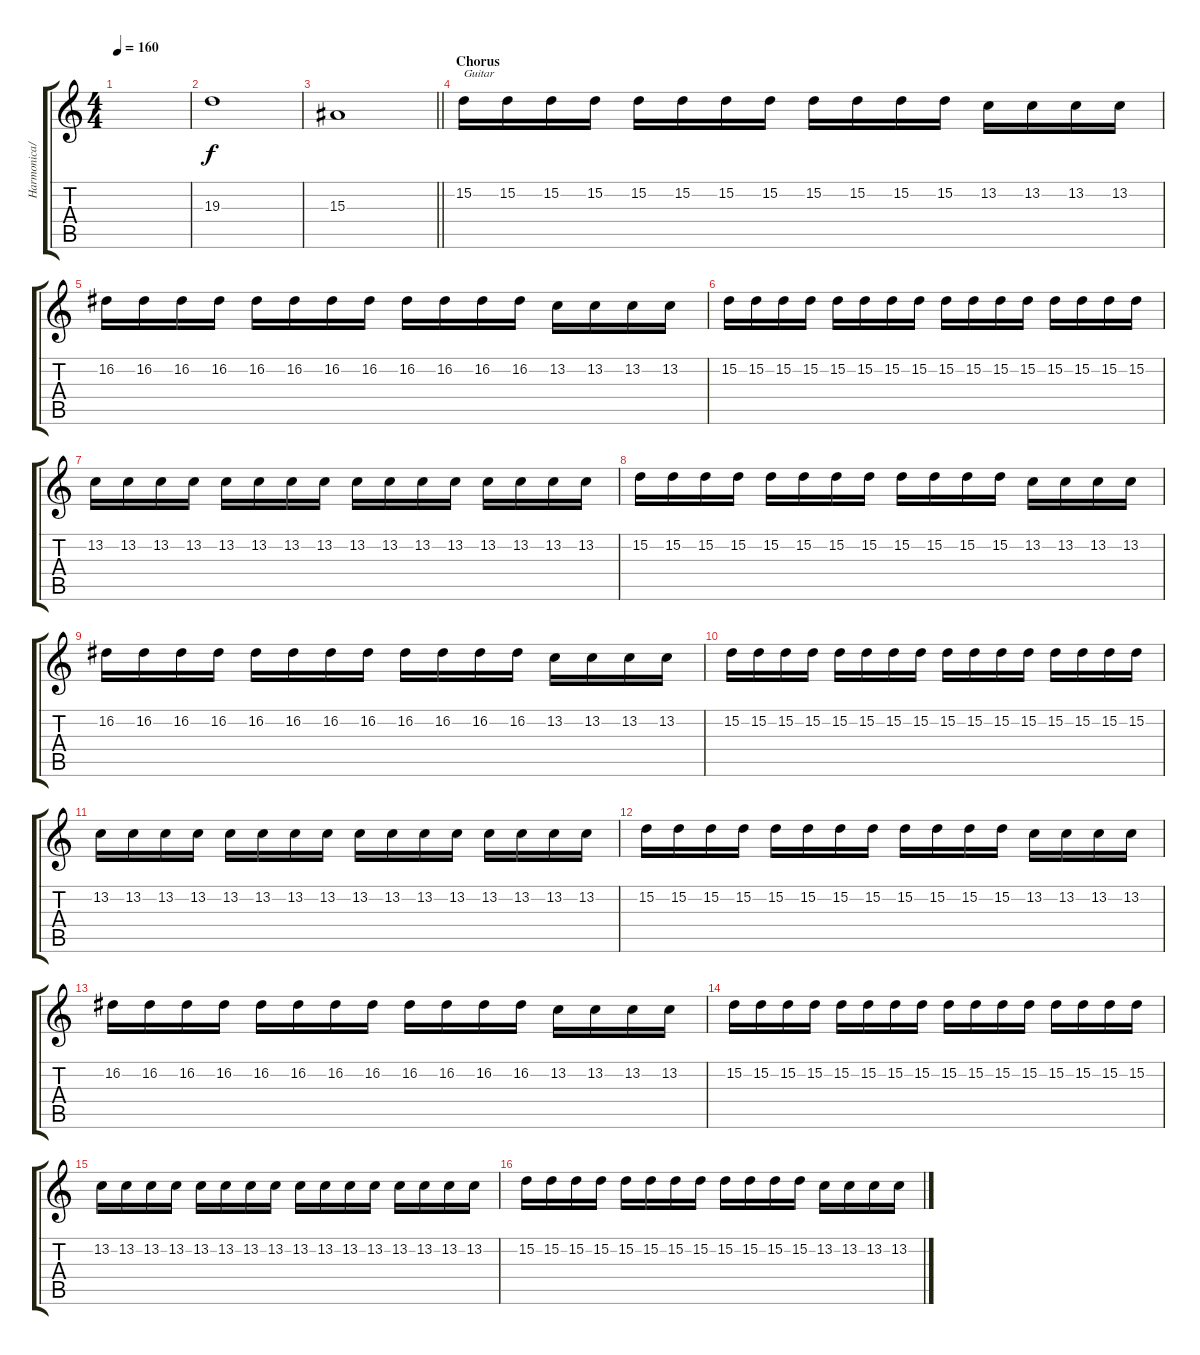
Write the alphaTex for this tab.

\track ("Harmonica/Additional Guitar" "Harmonica/") {instrument harmonica}
\staff {score tabs}
\tuning (E4 B3 G3 D3 A2 E2) {hide}
\ts (4 4)
\tempo 160
\clef g2
\ks c
|
19.3.1{dy f} |
\barLineRight lightlight
15.3.1 |
\section ("" "Chorus")
15.2.16{txt "Guitar" volume 9 instrument acousticguitarnylon} 15.2.16 15.2.16 15.2.16 15.2.16 15.2.16 15.2.16 15.2.16 15.2.16 15.2.16 15.2.16 15.2.16 13.2.16 13.2.16 13.2.16 13.2.16 |
16.2.16 16.2.16 16.2.16 16.2.16 16.2.16 16.2.16 16.2.16 16.2.16 16.2.16 16.2.16 16.2.16 16.2.16 13.2.16 13.2.16 13.2.16 13.2.16 |
15.2.16 15.2.16 15.2.16 15.2.16 15.2.16 15.2.16 15.2.16 15.2.16 15.2.16 15.2.16 15.2.16 15.2.16 15.2.16 15.2.16 15.2.16 15.2.16 |
13.2.16 13.2.16 13.2.16 13.2.16 13.2.16 13.2.16 13.2.16 13.2.16 13.2.16 13.2.16 13.2.16 13.2.16 13.2.16 13.2.16 13.2.16 13.2.16 |
15.2.16 15.2.16 15.2.16 15.2.16 15.2.16 15.2.16 15.2.16 15.2.16 15.2.16 15.2.16 15.2.16 15.2.16 13.2.16 13.2.16 13.2.16 13.2.16 |
16.2.16 16.2.16 16.2.16 16.2.16 16.2.16 16.2.16 16.2.16 16.2.16 16.2.16 16.2.16 16.2.16 16.2.16 13.2.16 13.2.16 13.2.16 13.2.16 |
15.2.16 15.2.16 15.2.16 15.2.16 15.2.16 15.2.16 15.2.16 15.2.16 15.2.16 15.2.16 15.2.16 15.2.16 15.2.16 15.2.16 15.2.16 15.2.16 |
13.2.16 13.2.16 13.2.16 13.2.16 13.2.16 13.2.16 13.2.16 13.2.16 13.2.16 13.2.16 13.2.16 13.2.16 13.2.16 13.2.16 13.2.16 13.2.16 |
15.2.16 15.2.16 15.2.16 15.2.16 15.2.16 15.2.16 15.2.16 15.2.16 15.2.16 15.2.16 15.2.16 15.2.16 13.2.16 13.2.16 13.2.16 13.2.16 |
16.2.16 16.2.16 16.2.16 16.2.16 16.2.16 16.2.16 16.2.16 16.2.16 16.2.16 16.2.16 16.2.16 16.2.16 13.2.16 13.2.16 13.2.16 13.2.16 |
15.2.16 15.2.16 15.2.16 15.2.16 15.2.16 15.2.16 15.2.16 15.2.16 15.2.16 15.2.16 15.2.16 15.2.16 15.2.16 15.2.16 15.2.16 15.2.16 |
13.2.16 13.2.16 13.2.16 13.2.16 13.2.16 13.2.16 13.2.16 13.2.16 13.2.16 13.2.16 13.2.16 13.2.16 13.2.16 13.2.16 13.2.16 13.2.16 |
15.2.16 15.2.16 15.2.16 15.2.16 15.2.16 15.2.16 15.2.16 15.2.16 15.2.16 15.2.16 15.2.16 15.2.16 13.2.16 13.2.16 13.2.16 13.2.16
